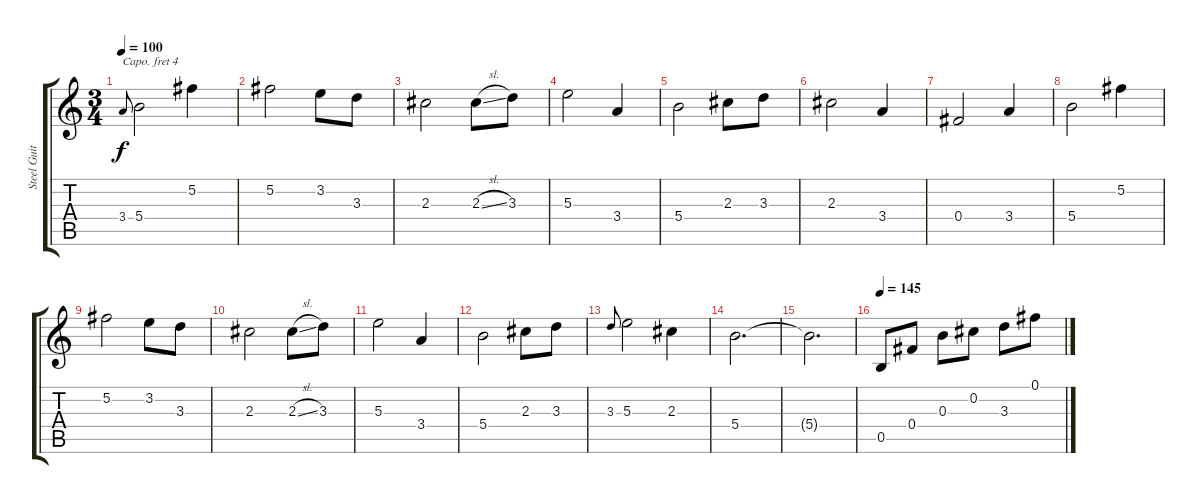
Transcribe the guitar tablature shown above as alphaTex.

\track ("Steel Guitar" "Steel Guit") {instrument acousticguitarsteel}
\staff {score tabs}
\capo 4
\tuning (D4 A3 G3 D3 G2 C2) {hide}
\ts (3 4)
\tempo 100
\clef g2
\ks c
3.4.8{gr onbeat dy f instrument acousticguitarsteel} 5.4.2 5.2.4 |
5.2.2 3.2.8 3.3.8 |
2.3.2 2.3{sl}.8 3.3.8 |
5.3.2 3.4.4 |
5.4.2 2.3.8 3.3.8 |
2.3.2 3.4.4 |
0.4.2 3.4.4 |
5.4.2 5.2.4 |
5.2.2 3.2.8 3.3.8 |
2.3.2 2.3{sl}.8 3.3.8 |
5.3.2 3.4.4 |
5.4.2 2.3.8 3.3.8 |
3.3.8{gr onbeat} 5.3.2 2.3.4 |
5.4.2{d} |
5.4{t}.2{d} |
\tempo 145
0.5.8 0.4.8 0.3.8 0.2.8 3.3.8 0.1.8
